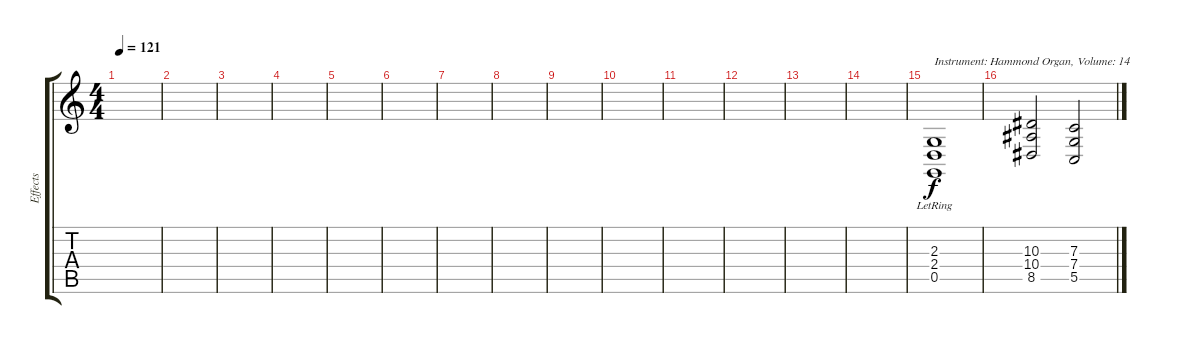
\track ("Effects" "Effects") {instrument drawbarorgan}
\staff {score tabs}
\tuning (D4 A3 F3 C3 G2 D2) {hide}
\ts (4 4)
\tempo 121
\clef g2
\ks c
|
|
|
|
|
|
|
|
|
|
|
|
|
|
(2.3{lr} 2.4{lr} 0.5{lr}).1{txt "Instrument: Hammond Organ, Volume: 14" volume 14 instrument drawbarorgan} |
(10.3 10.4 8.5).2 (7.3 7.4 5.5).2
